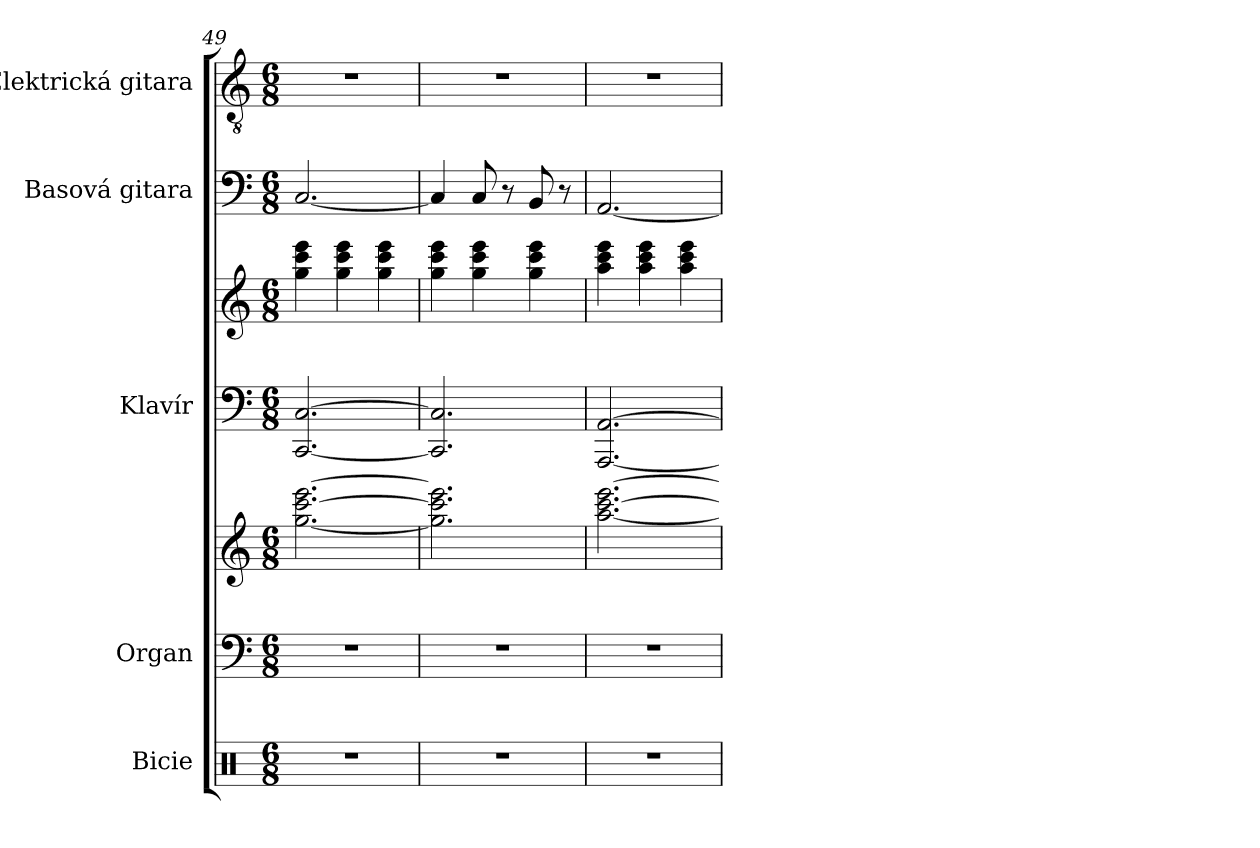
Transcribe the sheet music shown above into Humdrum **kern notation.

**kern	**kern	**kern	**kern	**kern	**kern	**kern
*part5	*part4	*part4	*part3	*part3	*part2	*part1
*staff7	*staff6	*staff5	*staff4	*staff3	*staff2	*staff1
*I"Bicie	*I"Organ	*	*I"Klavír	*	*I"Basová gitara	*I"Elektrická gitara
*	*I'Org.	*	*I'Kl.	*	*	*
*clefX	*clefF4	*clefG2	*clefF4	*clefG2	*clefF4	*clefGv2
*	*	*	*	*	*ITrd7c12	*
*k[]	*k[]	*k[]	*k[]	*k[]	*k[]	*k[]
*M6/8	*M6/8	*M6/8	*M6/8	*M6/8	*M6/8	*M6/8
=49	=49	=49	=49	=49	=49	=49
2.r	2.r	[2.gg\ [2.ccc\ [2.eee\	[2.CC/ [2.C/	4gg\ 4ccc\ 4eee\	[2.CC/	2.r
.	.	.	.	4gg\ 4ccc\ 4eee\	.	.
.	.	.	.	4gg\ 4ccc\ 4eee\	.	.
!!LO:PB:g=z
=50	=50	=50	=50	=50	=50	=50
2.r	2.r	2.gg\] 2.ccc\] 2.eee\]	2.CC/] 2.C/]	4gg\ 4ccc\ 4eee\	4CC/]	2.r
.	.	.	.	4gg\ 4ccc\ 4eee\	8CC/	.
.	.	.	.	.	8r	.
.	.	.	.	4gg\ 4ccc\ 4eee\	8BBB/	.
.	.	.	.	.	8r	.
=51	=51	=51	=51	=51	=51	=51
2.r	2.r	[2.aa\ [2.ccc\ [2.eee\	[2.AAA/ [2.AA/	4aa\ 4ccc\ 4eee\	[2.AAA/	2.r
.	.	.	.	4aa\ 4ccc\ 4eee\	.	.
.	.	.	.	4aa\ 4ccc\ 4eee\	.	.
=	=	=	=	=	=	=
*-	*-	*-	*-	*-	*-	*-
